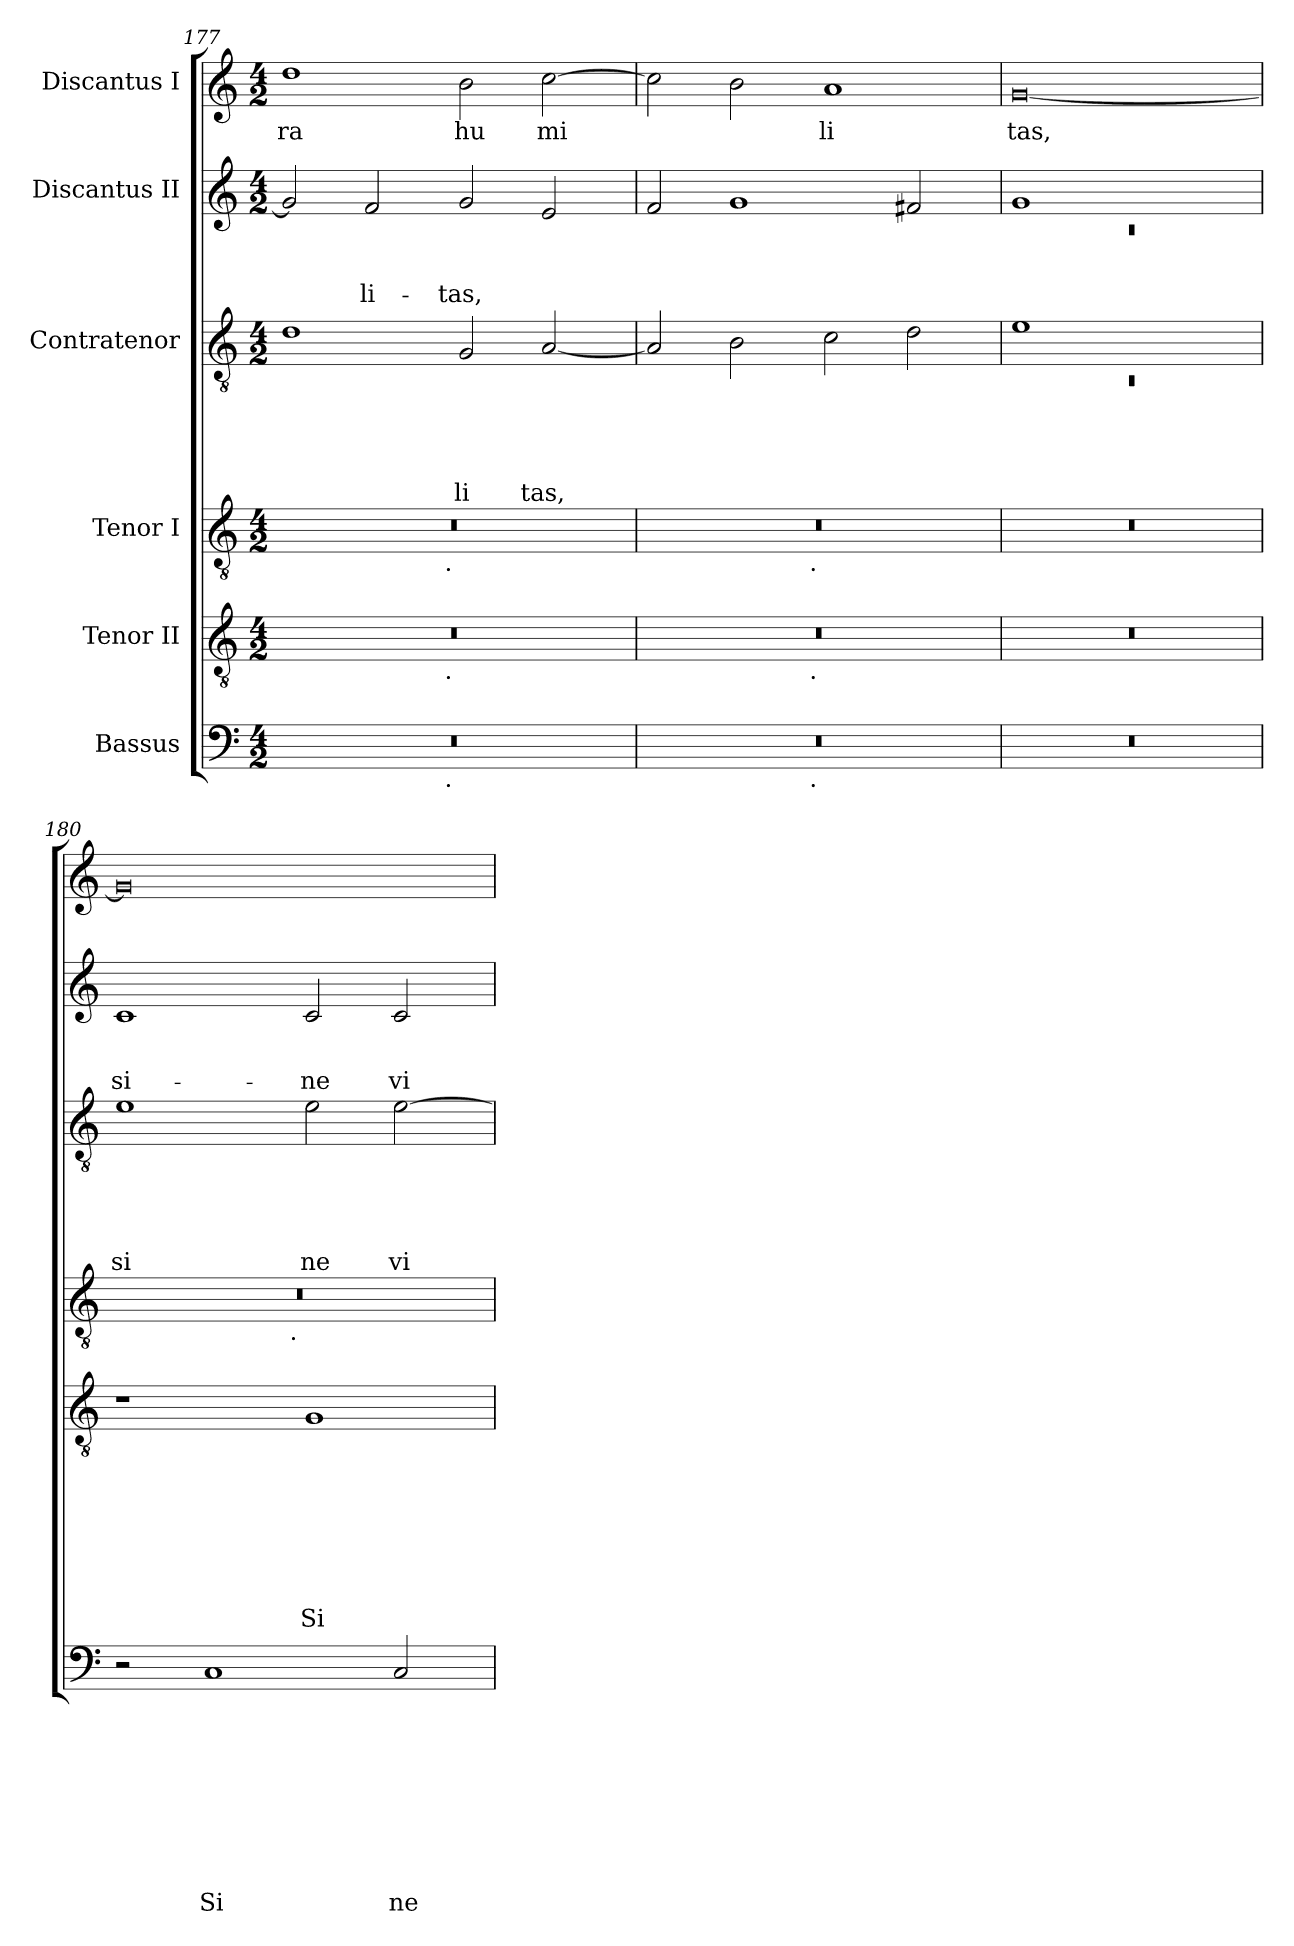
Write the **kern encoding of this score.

**kern	**text	**text	**text	**text	**text	**text	**text	**text	**text	**kern	**text	**text	**text	**text	**text	**text	**text	**text	**kern	**kern	**text	**text	**text	**text	**text	**kern	**text	**text	**text	**kern	**text
*part6	*part6	*part6	*part6	*part6	*part6	*part6	*part6	*part6	*part6	*part5	*part5	*part5	*part5	*part5	*part5	*part5	*part5	*part5	*part4	*part3	*part3	*part3	*part3	*part3	*part3	*part2	*part2	*part2	*part2	*part1	*part1
*staff6	*staff6	*staff6	*staff6	*staff6	*staff6	*staff6	*staff6	*staff6	*staff6	*staff5	*staff5	*staff5	*staff5	*staff5	*staff5	*staff5	*staff5	*staff5	*staff4	*staff3	*staff3	*staff3	*staff3	*staff3	*staff3	*staff2	*staff2	*staff2	*staff2	*staff1	*staff1
*I"Bassus	*	*	*	*	*	*	*	*	*	*I"Tenor II	*	*	*	*	*	*	*	*	*I"Tenor I	*I"Contratenor	*	*	*	*	*	*I"Discantus II	*	*	*	*I"Discantus I	*
!!LO:LB:g=z
*clefF4	*	*	*	*	*	*	*	*	*	*clefGv2	*	*	*	*	*	*	*	*	*clefGv2	*clefGv2	*	*	*	*	*	*clefG2	*	*	*	*clefG2	*
*k[]	*	*	*	*	*	*	*	*	*	*k[]	*	*	*	*	*	*	*	*	*k[]	*k[]	*	*	*	*	*	*k[]	*	*	*	*k[]	*
*C:	*	*	*	*	*	*	*	*	*	*C:	*	*	*	*	*	*	*	*	*C:	*C:	*	*	*	*	*	*C:	*	*	*	*C:	*
*M4/2	*	*	*	*	*	*	*	*	*	*M4/2	*	*	*	*	*	*	*	*	*M4/2	*M4/2	*	*	*	*	*	*M4/2	*	*	*	*M4/2	*
=177	=177	=177	=177	=177	=177	=177	=177	=177	=177	=177	=177	=177	=177	=177	=177	=177	=177	=177	=177	=177	=177	=177	=177	=177	=177	=177	=177	=177	=177	=177	=177
!	!	!	!	!	!	!	!	!	!	!	!	!	!	!	!	!	!	!	!	!	!	!	!	!	!	!	!	!	!	!	!LO:LY:b
*^	*	*	*	*	*	*	*	*	*	*^	*	*	*	*	*	*	*	*	*^	*	*	*	*	*	*	*	*	*	*	*	*
0r	2ryy	.	.	.	.	.	.	.	.	.	0r	2ryy	.	.	.	.	.	.	.	.	0r	2ryy	1d	.	.	.	.	.	2g/]	.	.	.	1dd	-ra
!	!	!	!	!	!	!	!	!	!	!	!	!	!	!	!	!	!	!	!	!	!	!	!	!	!	!	!	!	!	!	!	!LO:LY:b	!	!
.	4...ryy	.	.	.	.	.	.	.	.	.	.	4...ryy	.	.	.	.	.	.	.	.	.	4...ryy	.	.	.	.	.	.	2f/	.	.	li-	.	.
!	!	!	!	!	!	!	!	!	!	!	!	!	!	!	!	!	!	!	!	!	!	!LO:TX:b:t=.	!	!	!	!	!	!	!	!	!	!	!	!
!	!	!	!	!	!	!	!	!	!	!	!	!LO:TX:b:t=.	!	!	!	!	!	!	!	!	!	!	!	!	!	!	!	!	!	!	!	!	!	!
!	!LO:TX:b:t=.	!	!	!	!	!	!	!	!	!	!	!	!	!	!	!	!	!	!	!	!	!	!	!	!	!	!	!	!	!	!	!	!	!
.	1ryy	.	.	.	.	.	.	.	.	.	.	1ryy	.	.	.	.	.	.	.	.	.	1ryy	.	.	.	.	.	.	.	.	.	.	.	.
!	!	!	!	!	!	!	!	!	!	!	!	!	!	!	!	!	!	!	!	!	!	!	!	!	!	!	!	!LO:LY:b	!	!	!	!LO:LY:b	!	!LO:LY:b
.	.	.	.	.	.	.	.	.	.	.	.	.	.	.	.	.	.	.	.	.	.	.	2G/	.	.	.	.	li	2g/	.	.	-tas,	2b\	hu
!	!	!	!	!	!	!	!	!	!	!	!	!	!	!	!	!	!	!	!	!	!	!	!	!	!	!	!	!LO:LY:b	!	!	!	!	!	!LO:LY:b
.	.	.	.	.	.	.	.	.	.	.	.	.	.	.	.	.	.	.	.	.	.	.	[<2A/	.	.	.	.	tas,	2e/	.	.	.	[>2cc\	mi
.	32ryy	.	.	.	.	.	.	.	.	.	.	32ryy	.	.	.	.	.	.	.	.	.	32ryy	.	.	.	.	.	.	.	.	.	.	.	.
=178	=178	=178	=178	=178	=178	=178	=178	=178	=178	=178	=178	=178	=178	=178	=178	=178	=178	=178	=178	=178	=178	=178	=178	=178	=178	=178	=178	=178	=178	=178	=178	=178	=178	=178
0r	2ryy	.	.	.	.	.	.	.	.	.	0r	2ryy	.	.	.	.	.	.	.	.	0r	2ryy	2A/]	.	.	.	.	.	2f/	.	.	.	2cc\]	.
.	4...ryy	.	.	.	.	.	.	.	.	.	.	4...ryy	.	.	.	.	.	.	.	.	.	4...ryy	2B\	.	.	.	.	.	1g	.	.	.	2b\	.
!	!	!	!	!	!	!	!	!	!	!	!	!	!	!	!	!	!	!	!	!	!	!LO:TX:b:t=.	!	!	!	!	!	!	!	!	!	!	!	!
!	!	!	!	!	!	!	!	!	!	!	!	!LO:TX:b:t=.	!	!	!	!	!	!	!	!	!	!	!	!	!	!	!	!	!	!	!	!	!	!
!	!LO:TX:b:t=.	!	!	!	!	!	!	!	!	!	!	!	!	!	!	!	!	!	!	!	!	!	!	!	!	!	!	!	!	!	!	!	!	!
.	1ryy	.	.	.	.	.	.	.	.	.	.	1ryy	.	.	.	.	.	.	.	.	.	1ryy	.	.	.	.	.	.	.	.	.	.	.	.
!	!	!	!	!	!	!	!	!	!	!	!	!	!	!	!	!	!	!	!	!	!	!	!	!	!	!	!	!	!	!	!	!	!	!LO:LY:b
.	.	.	.	.	.	.	.	.	.	.	.	.	.	.	.	.	.	.	.	.	.	.	2c\	.	.	.	.	.	.	.	.	.	1a	li
.	.	.	.	.	.	.	.	.	.	.	.	.	.	.	.	.	.	.	.	.	.	.	2d\	.	.	.	.	.	2f#/	.	.	.	.	.
.	32ryy	.	.	.	.	.	.	.	.	.	.	32ryy	.	.	.	.	.	.	.	.	.	32ryy	.	.	.	.	.	.	.	.	.	.	.	.
=179	=179	=179	=179	=179	=179	=179	=179	=179	=179	=179	=179	=179	=179	=179	=179	=179	=179	=179	=179	=179	=179	=179	=179	=179	=179	=179	=179	=179	=179	=179	=179	=179	=179	=179
*	*	*	*	*	*	*	*	*	*	*	*	*	*	*	*	*	*	*	*	*	*	*	*^	*	*	*	*	*	*^	*	*	*	*	*
!	!	!	!	!	!	!	!	!	!	!	!	!	!	!	!	!	!	!	!	!	!	!	!	!LO:N:vis=1	!	!	!	!	!	!	!LO:N:vis=1	!	!	!	!	!LO:LY:b
*v	*v	*	*	*	*	*	*	*	*	*	*	*	*	*	*	*	*	*	*	*	*v	*v	*	*	*	*	*	*	*	*	*	*	*	*	*	*
*	*	*	*	*	*	*	*	*	*	*v	*v	*	*	*	*	*	*	*	*	*	*	*	*	*	*	*	*	*	*	*	*	*	*	*
0r	.	.	.	.	.	.	.	.	.	0r	.	.	.	.	.	.	.	.	0r	1e	0rC	.	.	.	.	.	1g	0rc	.	.	.	[<0g	tas,
.	.	.	.	.	.	.	.	.	.	.	.	.	.	.	.	.	.	.	.	1ryy	.	.	.	.	.	.	1ryy	.	.	.	.	.	.
*	*	*	*	*	*	*	*	*	*	*	*	*	*	*	*	*	*	*	*	*v	*v	*	*	*	*	*	*	*	*	*	*	*	*
*	*	*	*	*	*	*	*	*	*	*	*	*	*	*	*	*	*	*	*	*	*	*	*	*	*	*v	*v	*	*	*	*	*
=180	=180	=180	=180	=180	=180	=180	=180	=180	=180	=180	=180	=180	=180	=180	=180	=180	=180	=180	=180	=180	=180	=180	=180	=180	=180	=180	=180	=180	=180	=180	=180
!	!	!	!	!	!	!	!	!	!	!	!	!	!	!	!	!	!	!	!	!	!	!	!	!	!LO:LY:b	!	!	!	!LO:LY:b	!	!
*	*	*	*	*	*	*	*	*	*	*	*	*	*	*	*	*	*	*	*^	*	*	*	*	*	*	*	*	*	*	*	*
2r	.	.	.	.	.	.	.	.	.	1r	.	.	.	.	.	.	.	.	0r	2ryy	1e	.	.	.	.	si	1c	.	.	si-	0g]	.
!	!	!	!	!	!	!	!	!	!LO:LY:b	!	!	!	!	!	!	!	!	!	!	!	!	!	!	!	!	!	!	!	!	!	!	!
1C	.	.	.	.	.	.	.	.	-Si	.	.	.	.	.	.	.	.	.	.	4...ryy	.	.	.	.	.	.	.	.	.	.	.	.
!	!	!	!	!	!	!	!	!	!	!	!	!	!	!	!	!	!	!	!	!LO:TX:b:t=.	!	!	!	!	!	!	!	!	!	!	!	!
.	.	.	.	.	.	.	.	.	.	.	.	.	.	.	.	.	.	.	.	1ryy	.	.	.	.	.	.	.	.	.	.	.	.
!	!	!	!	!	!	!	!	!	!	!	!	!	!	!	!	!	!	!LO:LY:b	!	!	!	!	!	!	!	!LO:LY:b	!	!	!	!LO:LY:b	!	!
.	.	.	.	.	.	.	.	.	.	1G	.	.	.	.	.	.	.	Si	.	.	2e\	.	.	.	.	ne	2c/	.	.	-ne	.	.
!	!	!	!	!	!	!	!	!	!LO:LY:b	!	!	!	!	!	!	!	!	!	!	!	!	!	!	!	!	!LO:LY:b	!	!	!	!LO:LY:b	!	!
2C/	.	.	.	.	.	.	.	.	ne	.	.	.	.	.	.	.	.	.	.	.	[>2e\	.	.	.	.	vi	2c/	.	.	vi-	.	.
.	.	.	.	.	.	.	.	.	.	.	.	.	.	.	.	.	.	.	.	32ryy	.	.	.	.	.	.	.	.	.	.	.	.
*	*	*	*	*	*	*	*	*	*	*	*	*	*	*	*	*	*	*	*v	*v	*	*	*	*	*	*	*	*	*	*	*	*
=	=	=	=	=	=	=	=	=	=	=	=	=	=	=	=	=	=	=	=	=	=	=	=	=	=	=	=	=	=	=	=
*-	*-	*-	*-	*-	*-	*-	*-	*-	*-	*-	*-	*-	*-	*-	*-	*-	*-	*-	*-	*-	*-	*-	*-	*-	*-	*-	*-	*-	*-	*-	*-
